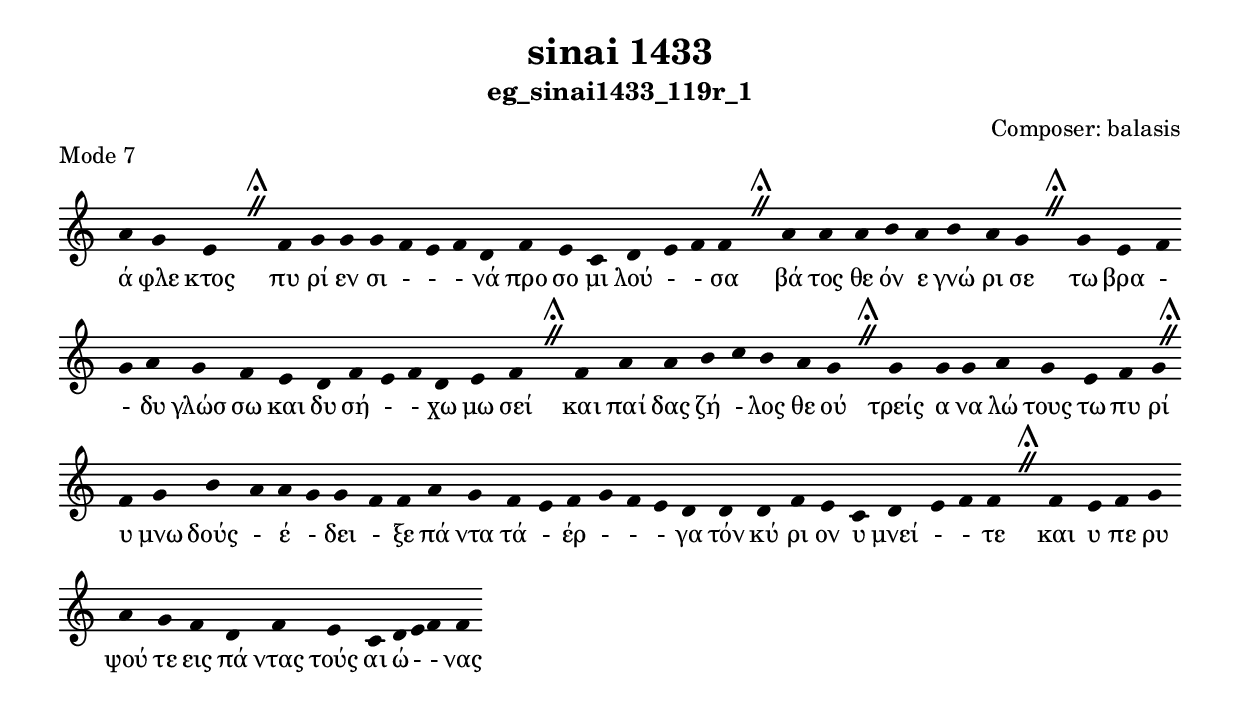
\include "gregorian.ly"

	\header {
 	  title = "sinai 1433"
	  subtitle = "eg_sinai1433_119r_1"
	  composer = "Composer: balasis"
	  piece = "Mode 7"
	}

	chant = {
	  a'4 g'4 e'4 \divisioMaior
 f'4 g'4 g'4 g'4 f'4 e'4 f'4 d'4 f'4 e'4 c'4 d'4 e'4 f'4 f'4 \divisioMaior
 a'4 a'4 a'4 b'4 a'4 b'4 a'4 g'4 \divisioMaior
 g'4 e'4 f'4 g'4 a'4 g'4 f'4 e'4 d'4 f'4 e'4 f'4 d'4 e'4 f'4 \divisioMaior
 f'4 a'4 a'4 b'4 c''4 b'4 a'4 g'4 \divisioMaior
 g'4 g'4 g'4 a'4 g'4 e'4 f'4 g'4 \divisioMaior
 f'4 g'4 b'4 a'4 a'4 g'4 g'4 f'4 f'4 a'4 g'4 f'4 e'4 f'4 g'4 f'4 e'4 d'4 d'4 d'4 f'4 e'4 c'4 d'4 e'4 f'4 f'4 \divisioMaior
 f'4 e'4 f'4 g'4 a'4 g'4 f'4 d'4 f'4 e'4 c'4 d'4 e'4 f'4 f'4\finalis
	}

	verba = \lyricmode {ά φλε κτος 
πυ ρί εν σι -  -  - νά προ σο μι λού -  - σα 
βά τος θε όν ε γνώ ρι σε 
τω βρα -  - δυ γλώσ σω και δυ σή -  - χω μω σεί 
και παί δας ζή - λος θε ού 
τρείς α να λώ τους τω πυ ρί 
υ μνω δούς - έ - δει - ξε πά ντα τά - έρ -  -  - γα τόν κύ ρι ον υ μνεί -  - τε 
και υ πε ρυ ψού τε εις πά ντας τούς αι ώ -  - νας 
	}


	\score {
	  \new Staff <<
	  \new Voice = "melody" \chant
	  \new Lyrics = "one" \lyricsto melody \verba
	  >>
	  \layout {
	    \context {
	      \Staff
	      \remove "Time_signature_engraver"
	      \remove "Bar_engraver"
	    }
	    \context {
	      \Voice
	      \remove "Stem_engraver"
	    }
	  }
	}